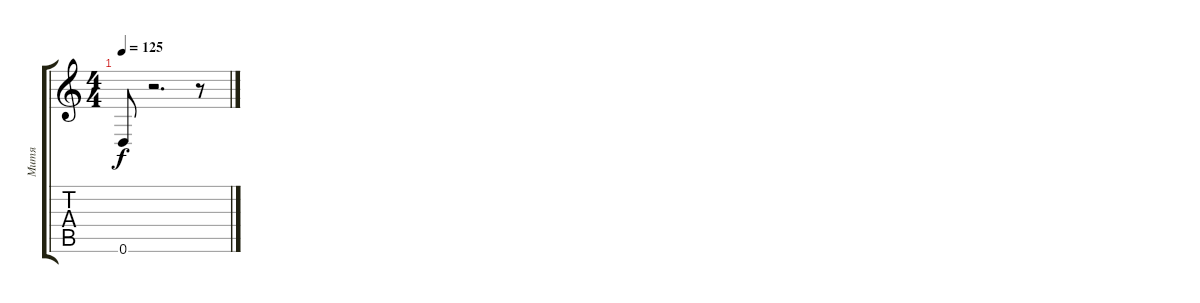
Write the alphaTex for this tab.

\track ("Митя" "Митя") {instrument distortionguitar}
\staff {score tabs}
\tuning (E4 B3 G3 D3 A2 D2) {hide}
\ts (4 4)
\tempo 125
\clef g2
\ks c
0.6.8{dy f} r.2{d} r.8
